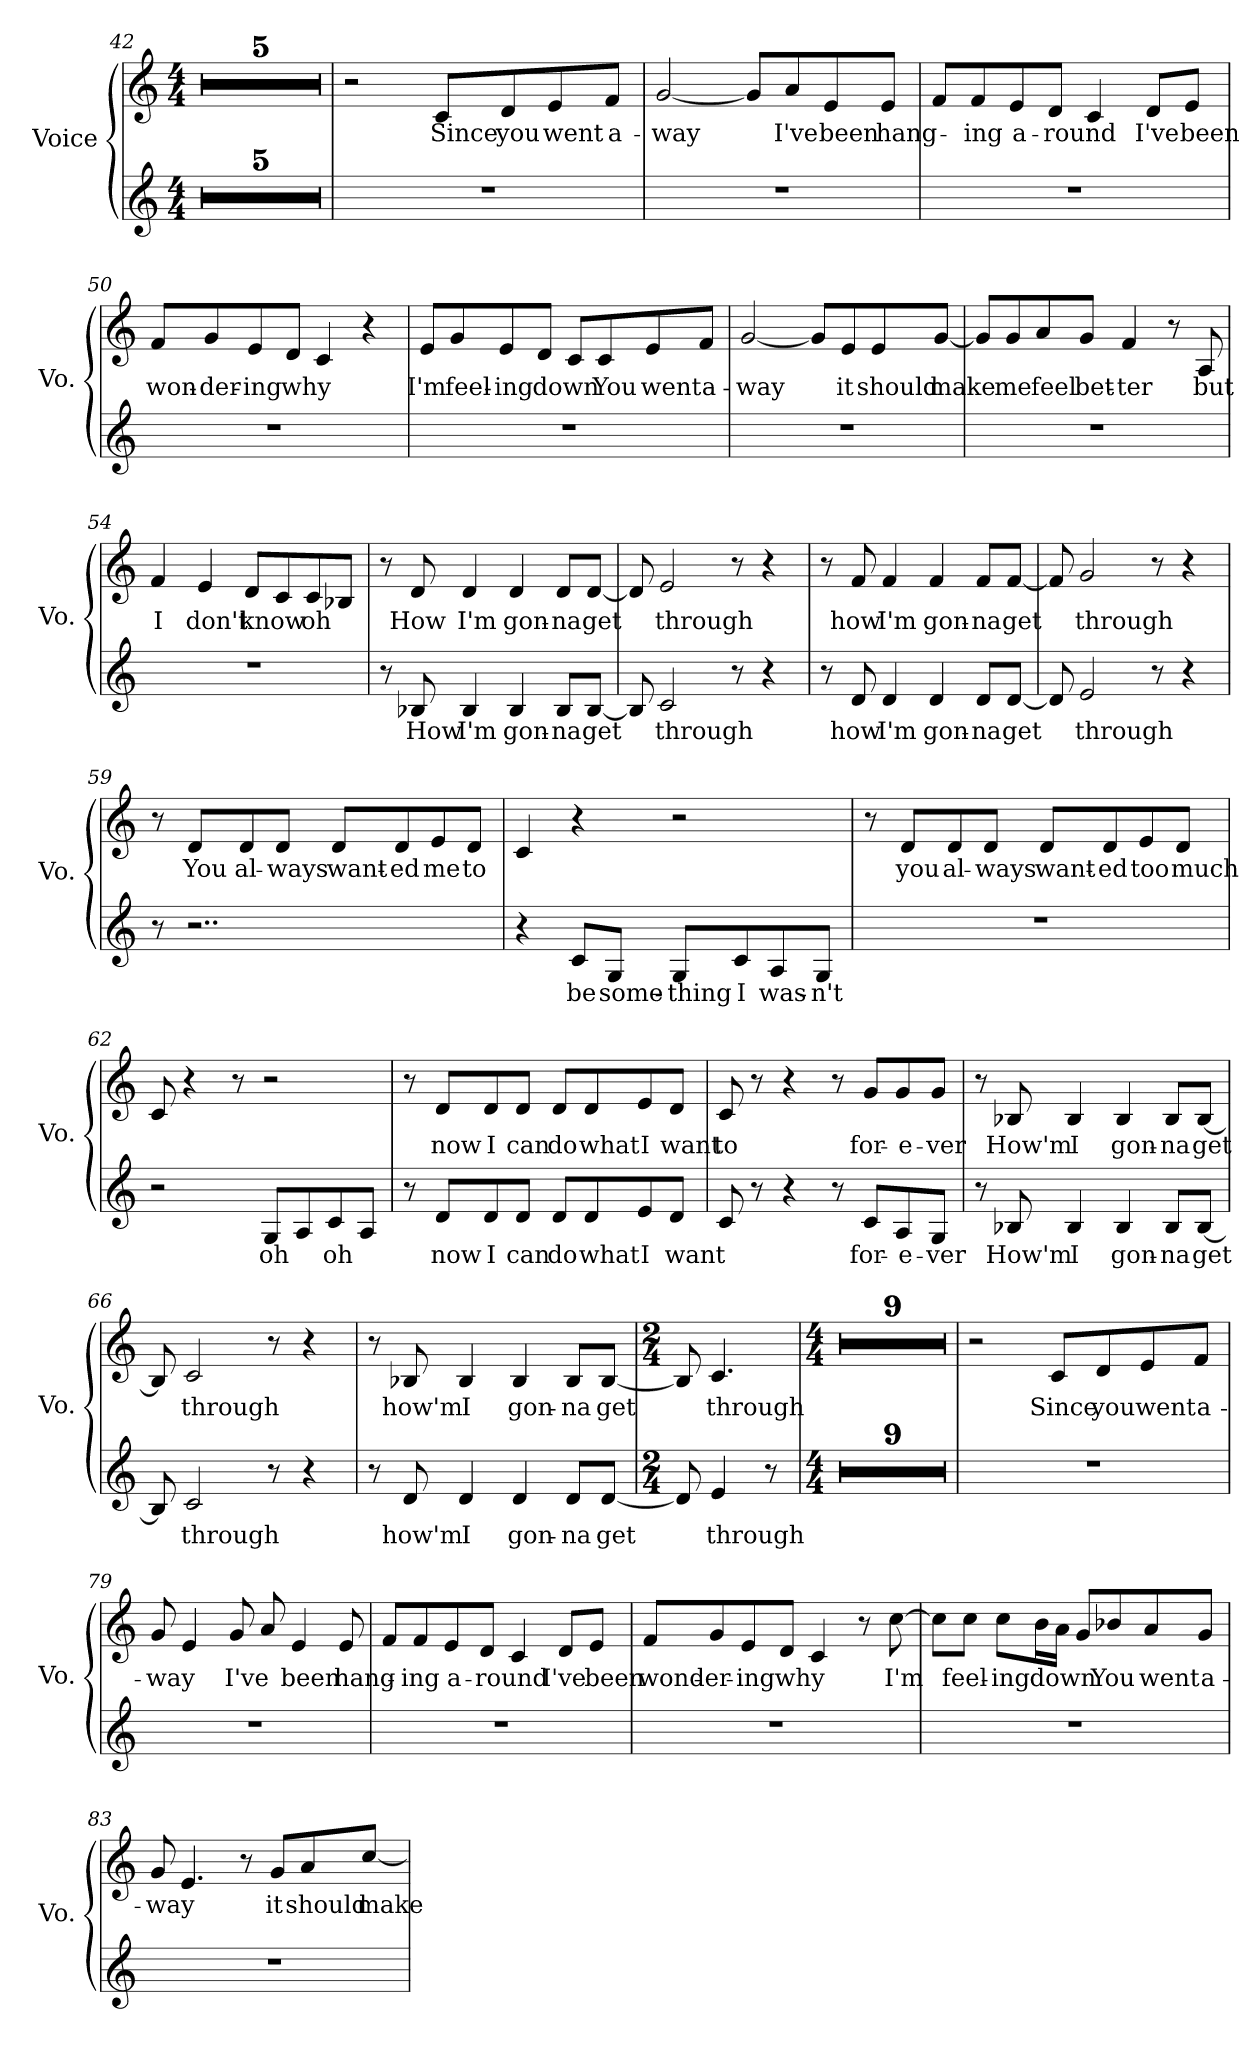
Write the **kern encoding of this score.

**kern	**text	**kern	**text
*part2	*part2	*part1	*part1
*staff2	*staff2	*staff1	*staff1
*I"Voice	*	*I"Voice	*
*I'Vo.	*	*I'Vo.	*
*clefG2	*	*clefG2	*
*k[]	*	*k[]	*
*M4/4	*	*M4/4	*
=42	=42	=42	=42
1r	.	1r	.
=43	=43	=43	=43
1r	.	1r	.
=44	=44	=44	=44
1r	.	1r	.
=45	=45	=45	=45
1r	.	1r	.
=46	=46	=46	=46
1r	.	1r	.
!!LO:LB:g=z
=47	=47	=47	=47
1r	.	2r	.
!	!	!	!LO:LY:b
.	.	8c/L	Since
!	!	!	!LO:LY:b
.	.	8d/	you
!	!	!	!LO:LY:b
.	.	8e/	went
!	!	!	!LO:LY:b
.	.	8f/J	a-
=48	=48	=48	=48
!	!	!	!LO:LY:b
1r	.	[2g/	-way
.	.	8g/L]	.
!	!	!	!LO:LY:b
.	.	8a/	I've
!	!	!	!LO:LY:b
.	.	8e/	been
!	!	!	!LO:LY:b
.	.	8e/J	hang-
=49	=49	=49	=49
1r	.	8f/L	.
!	!	!	!LO:LY:b
.	.	8f/	-ing
!	!	!	!LO:LY:b
.	.	8e/	a-
!	!	!	!LO:LY:b
.	.	8d/J	-round
.	.	4c/	.
!	!	!	!LO:LY:b
.	.	8d/L	I've
!	!	!	!LO:LY:b
.	.	8e/J	been
!!LO:PB:g=z
=50	=50	=50	=50
!	!	!	!LO:LY:b
1r	.	8f/L	won-
!	!	!	!LO:LY:b
.	.	8g/	-der-
!	!	!	!LO:LY:b
.	.	8e/	-ing
!	!	!	!LO:LY:b
.	.	8d/J	why
.	.	4c/	.
.	.	4r	.
=51	=51	=51	=51
!	!	!	!LO:LY:b
1r	.	8e/L	I'm
!	!	!	!LO:LY:b
.	.	8g/	feel-
!	!	!	!LO:LY:b
.	.	8e/	-ing
!	!	!	!LO:LY:b
.	.	8d/J	down
.	.	8c/L	.
!	!	!	!LO:LY:b
.	.	8c/	You
!	!	!	!LO:LY:b
.	.	8e/	went
!	!	!	!LO:LY:b
.	.	8f/J	a-
=52	=52	=52	=52
!	!	!	!LO:LY:b
1r	.	[2g/	-way
.	.	8g/L]	.
!	!	!	!LO:LY:b
.	.	8e/	it
!	!	!	!LO:LY:b
.	.	8e/	should
!	!	!	!LO:LY:b
.	.	[8g/J	make
!!LO:LB:g=z
=53	=53	=53	=53
1r	.	8g/L]	.
!	!	!	!LO:LY:b
.	.	8g/	me
!	!	!	!LO:LY:b
.	.	8a/	feel
!	!	!	!LO:LY:b
.	.	8g/J	bet-
!	!	!	!LO:LY:b
.	.	4f/	-ter
.	.	8r	.
!	!	!	!LO:LY:b
.	.	8A/	but
=54	=54	=54	=54
!	!	!	!LO:LY:b
1r	.	4f/	I
!	!	!	!LO:LY:b
.	.	4e/	don't
!	!	!	!LO:LY:b
.	.	8d/L	know
.	.	8c/	.
!	!	!	!LO:LY:b
.	.	8c/	oh
.	.	8B-X/J	.
=55	=55	=55	=55
8r	.	8r	.
!	!LO:LY:b	!	!LO:LY:b
8B-X/	How	8d/	How
!	!LO:LY:b	!	!LO:LY:b
4B-/	I'm	4d/	I'm
!	!LO:LY:b	!	!LO:LY:b
4B-/	gon-	4d/	gon-
!	!LO:LY:b	!	!LO:LY:b
8B-/L	-na	8d/L	-na
!	!LO:LY:b	!	!LO:LY:b
[8B-/J	get	[8d/J	get
=56	=56	=56	=56
8B-/]	.	8d/]	.
!	!LO:LY:b	!	!LO:LY:b
2c/	through	2e/	through
8r	.	8r	.
4r	.	4r	.
!!LO:LB:g=z
=57	=57	=57	=57
8r	.	8r	.
!	!LO:LY:b	!	!LO:LY:b
8d/	how	8f/	how
!	!LO:LY:b	!	!LO:LY:b
4d/	I'm	4f/	I'm
!	!LO:LY:b	!	!LO:LY:b
4d/	gon-	4f/	gon-
!	!LO:LY:b	!	!LO:LY:b
8d/L	-na	8f/L	-na
!	!LO:LY:b	!	!LO:LY:b
[8d/J	get	[8f/J	get
=58	=58	=58	=58
8d/]	.	8f/]	.
!	!LO:LY:b	!	!LO:LY:b
2e/	through	2g/	through
8r	.	8r	.
4r	.	4r	.
=59	=59	=59	=59
8r	.	8r	.
!	!	!	!LO:LY:b
2..r	.	8d/L	You
!	!	!	!LO:LY:b
.	.	8d/	al-
!	!	!	!LO:LY:b
.	.	8d/J	-ways
!	!	!	!LO:LY:b
.	.	8d/L	want-
!	!	!	!LO:LY:b
.	.	8d/	-ed
!	!	!	!LO:LY:b
.	.	8e/	me
!	!	!	!LO:LY:b
.	.	8d/J	to
!!LO:LB:g=z
=60	=60	=60	=60
4r	.	4c/	.
!	!LO:LY:b	!	!
8c/L	be	4r	.
!	!LO:LY:b	!	!
8G/J	some-	.	.
!	!LO:LY:b	!	!
8G/L	-thing	2r	.
!	!LO:LY:b	!	!
8c/	I	.	.
!	!LO:LY:b	!	!
8A/	was-	.	.
!	!LO:LY:b	!	!
8G/J	-n't	.	.
=61	=61	=61	=61
1r	.	8r	.
!	!	!	!LO:LY:b
.	.	8d/L	you
!	!	!	!LO:LY:b
.	.	8d/	al-
!	!	!	!LO:LY:b
.	.	8d/J	-ways
!	!	!	!LO:LY:b
.	.	8d/L	want-
!	!	!	!LO:LY:b
.	.	8d/	-ed
!	!	!	!LO:LY:b
.	.	8e/	too
!	!	!	!LO:LY:b
.	.	8d/J	much
=62	=62	=62	=62
2r	.	8c/	.
.	.	4r	.
.	.	8r	.
!	!LO:LY:b	!	!
8G/L	oh	2r	.
8A/	.	.	.
!	!LO:LY:b	!	!
8c/	oh	.	.
8A/J	.	.	.
!!LO:PB:g=z
=63	=63	=63	=63
8r	.	8r	.
!	!LO:LY:b	!	!LO:LY:b
8d/L	now	8d/L	now
!	!LO:LY:b	!	!LO:LY:b
8d/	I	8d/	I
!	!LO:LY:b	!	!LO:LY:b
8d/J	can	8d/J	can
!	!LO:LY:b	!	!LO:LY:b
8d/L	do	8d/L	do
!	!LO:LY:b	!	!LO:LY:b
8d/	what	8d/	what
!	!LO:LY:b	!	!LO:LY:b
8e/	I	8e/	I
!	!LO:LY:b	!	!LO:LY:b
8d/J	want	8d/J	want
=64	=64	=64	=64
!	!	!	!LO:LY:b
8c/	.	8c/	to
8r	.	8r	.
4r	.	4r	.
8r	.	8r	.
!	!LO:LY:b	!	!LO:LY:b
8c/L	for-	8g/L	for-
!	!LO:LY:b	!	!LO:LY:b
8A/	-e-	8g/	-e-
!	!LO:LY:b	!	!LO:LY:b
8G/J	-ver	8g/J	-ver
=65	=65	=65	=65
8r	.	8r	.
!	!LO:LY:b	!	!LO:LY:b
8B-X/	How'm	8B-X/	How'm
!	!LO:LY:b	!	!LO:LY:b
4B-/	I	4B-/	I
!	!LO:LY:b	!	!LO:LY:b
4B-/	gon-	4B-/	gon-
!	!LO:LY:b	!	!LO:LY:b
8B-/L	-na	8B-/L	-na
!	!LO:LY:b	!	!LO:LY:b
[8B-/J	get	[8B-/J	get
=66	=66	=66	=66
8B-/]	.	8B-/]	.
!	!LO:LY:b	!	!LO:LY:b
2c/	through	2c/	through
8r	.	8r	.
4r	.	4r	.
!!LO:LB:g=z
=67	=67	=67	=67
8r	.	8r	.
!	!LO:LY:b	!	!LO:LY:b
8d/	how'm	8B-X/	how'm
!	!LO:LY:b	!	!LO:LY:b
4d/	I	4B-/	I
!	!LO:LY:b	!	!LO:LY:b
4d/	gon-	4B-/	gon-
!	!LO:LY:b	!	!LO:LY:b
8d/L	-na	8B-/L	-na
!	!LO:LY:b	!	!LO:LY:b
[8d/J	get	[8B-/J	get
=68	=68	=68	=68
*M2/4	*	*M2/4	*
8d/]	.	8B-/]	.
!	!LO:LY:b	!	!LO:LY:b
4e/	through	4.c/	through
8r	.	.	.
=69	=69	=69	=69
*M4/4	*	*M4/4	*
1r	.	1r	.
=70	=70	=70	=70
1r	.	1r	.
=71	=71	=71	=71
1r	.	1r	.
=72	=72	=72	=72
1r	.	1r	.
=73	=73	=73	=73
1r	.	1r	.
=74	=74	=74	=74
1r	.	1r	.
=75	=75	=75	=75
1r	.	1r	.
=76	=76	=76	=76
1r	.	1r	.
=77	=77	=77	=77
1r	.	1r	.
!!LO:LB:g=z
=78	=78	=78	=78
1r	.	2r	.
!	!	!	!LO:LY:b
.	.	8c/L	Since
!	!	!	!LO:LY:b
.	.	8d/	you
!	!	!	!LO:LY:b
.	.	8e/	went
!	!	!	!LO:LY:b
.	.	8f/J	a-
=79	=79	=79	=79
!	!	!	!LO:LY:b
1r	.	8g/	-way
.	.	4e/	.
!	!	!	!LO:LY:b
.	.	8g/	I've
.	.	8a/	.
!	!	!	!LO:LY:b
.	.	4e/	been
!	!	!	!LO:LY:b
.	.	8e/	hang-
=80	=80	=80	=80
1r	.	8f/L	.
!	!	!	!LO:LY:b
.	.	8f/	-ing
!	!	!	!LO:LY:b
.	.	8e/	a-
!	!	!	!LO:LY:b
.	.	8d/J	-round
.	.	4c/	.
!	!	!	!LO:LY:b
.	.	8d/L	I've
!	!	!	!LO:LY:b
.	.	8e/J	been
!!LO:LB:g=z
=81	=81	=81	=81
!	!	!	!LO:LY:b
1r	.	8f/L	wond-
!	!	!	!LO:LY:b
.	.	8g/	-er-
!	!	!	!LO:LY:b
.	.	8e/	-ing
!	!	!	!LO:LY:b
.	.	8d/J	why
.	.	4c/	.
.	.	8r	.
!	!	!	!LO:LY:b
.	.	[8cc\	I'm
=82	=82	=82	=82
1r	.	8cc\L]	.
!	!	!	!LO:LY:b
.	.	8cc\J	feel-
!	!	!	!LO:LY:b
.	.	8cc\L	-ing
!	!	!	!LO:LY:b
.	.	16b\L	down
.	.	16a\JJ	.
.	.	8g/L	.
!	!	!	!LO:LY:b
.	.	8b-X/	You
!	!	!	!LO:LY:b
.	.	8a/	went
!	!	!	!LO:LY:b
.	.	8g/J	a-
=83	=83	=83	=83
!	!	!	!LO:LY:b
1r	.	8g/	-way
.	.	4.e/	.
.	.	8r	.
!	!	!	!LO:LY:b
.	.	8g/L	it
!	!	!	!LO:LY:b
.	.	8a/	should
!	!	!	!LO:LY:b
.	.	[8cc/J	make
=	=	=	=
*-	*-	*-	*-
